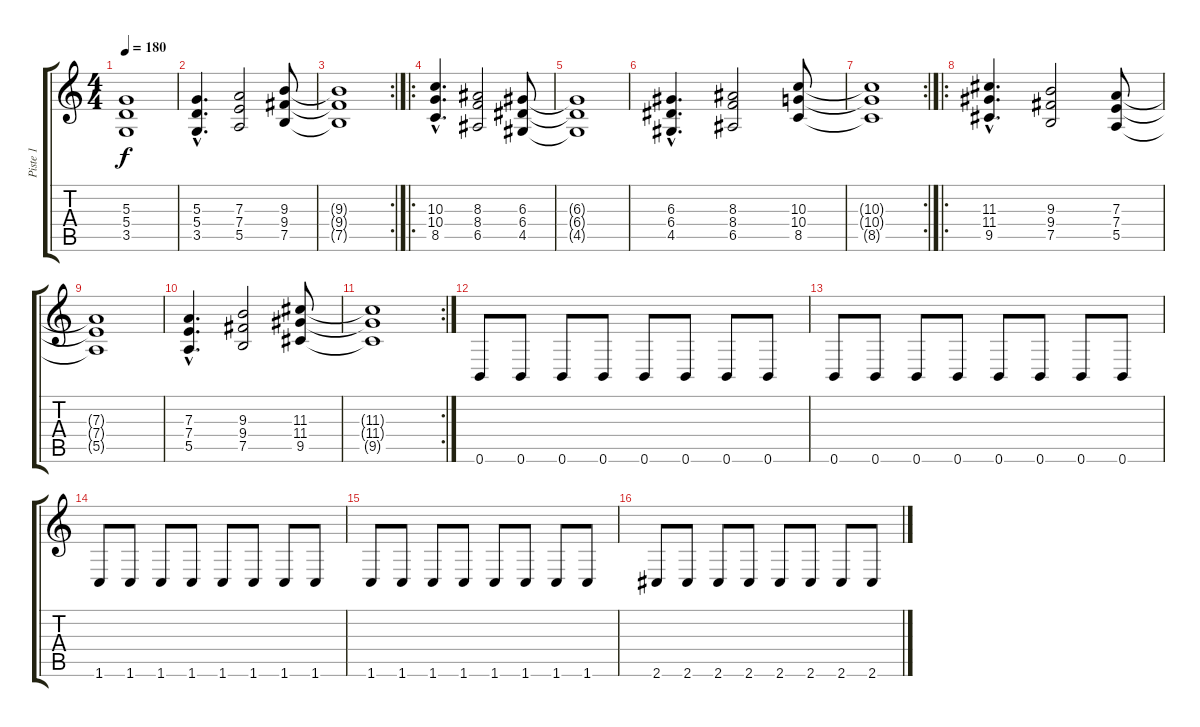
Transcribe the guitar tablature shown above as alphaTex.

\track ("Piste 1" "Piste 1") {instrument distortionguitar}
\staff {score tabs}
\tuning (B3 Gb3 D3 A2 E2 B1) {hide}
\ts (4 4)
\tempo 180
\clef g2
\ks c
(5.3{t} 5.4{t} 3.5{t}).1{dy f} |
(5.3{hac} 5.4{hac} 3.5{hac}).4{d} (7.3 7.4 5.5).2 (9.3 9.4 7.5).8 |
\rc 2
(9.3{t} 9.4{t} 7.5{t}).1 |
\ro
(10.3{hac} 10.4{hac} 8.5{hac}).4{d} (8.3 8.4 6.5).2 (6.3 6.4 4.5).8 |
(6.3{t} 6.4{t} 4.5{t}).1 |
(6.3{hac} 6.4{hac} 4.5{hac}).4{d} (8.3 8.4 6.5).2 (10.3 10.4 8.5).8 |
\rc 2
(10.3{t} 10.4{t} 8.5{t}).1 |
\ro
(11.3{hac} 11.4{hac} 9.5{hac}).4{d} (9.3 9.4 7.5).2 (7.3 7.4 5.5).8 |
(7.3{t} 7.4{t} 5.5{t}).1 |
(7.3{hac} 7.4{hac} 5.5{hac}).4{d} (9.3 9.4 7.5).2 (11.3 11.4 9.5).8 |
\rc 2
(11.3{t} 11.4{t} 9.5{t}).1 |
0.6.8 0.6.8 0.6.8 0.6.8 0.6.8 0.6.8 0.6.8 0.6.8 |
0.6.8 0.6.8 0.6.8 0.6.8 0.6.8 0.6.8 0.6.8 0.6.8 |
1.6.8 1.6.8 1.6.8 1.6.8 1.6.8 1.6.8 1.6.8 1.6.8 |
1.6.8 1.6.8 1.6.8 1.6.8 1.6.8 1.6.8 1.6.8 1.6.8 |
2.6.8 2.6.8 2.6.8 2.6.8 2.6.8 2.6.8 2.6.8 2.6.8
